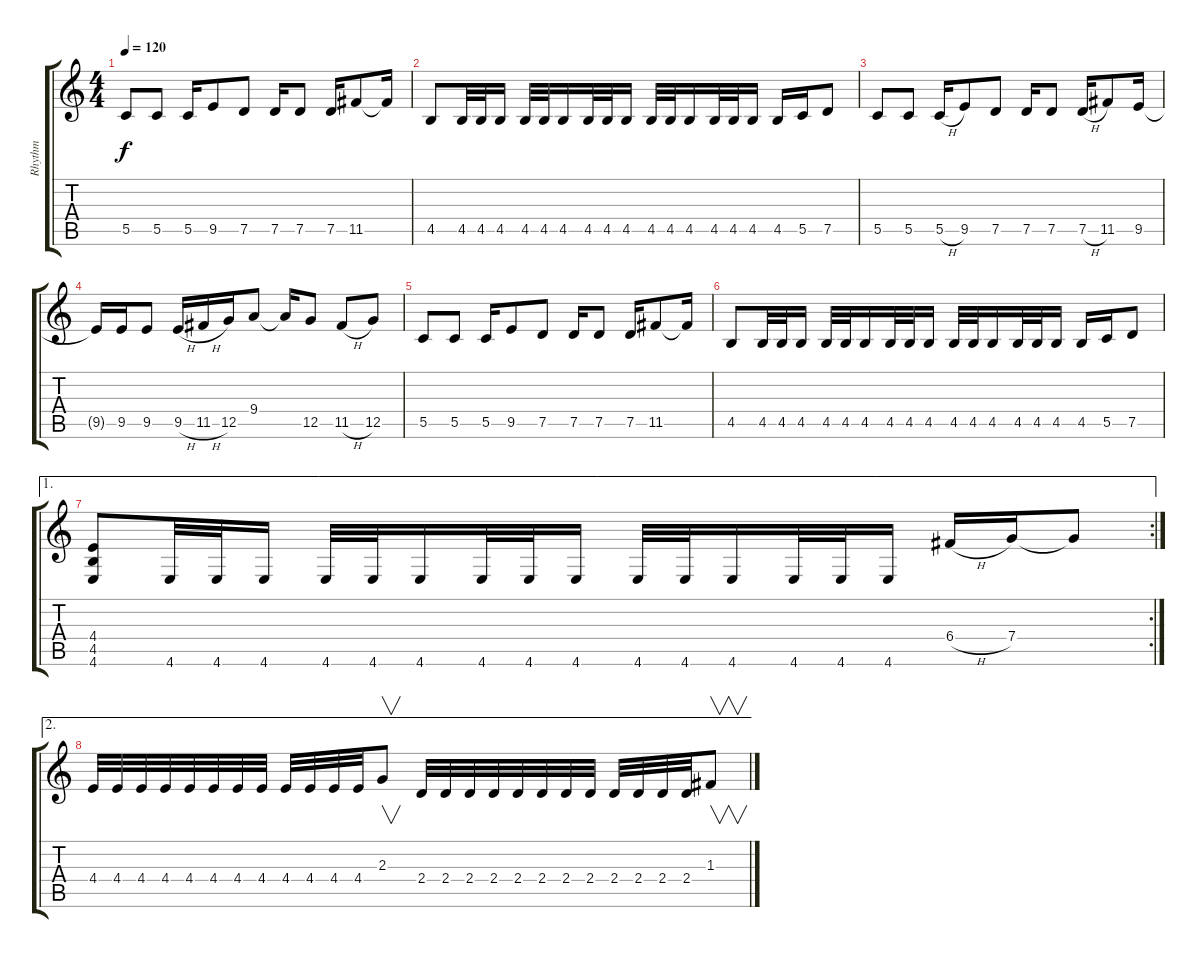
\track ("Rhythm" "Rhythm") {instrument overdrivenguitar}
\staff {score tabs}
\tuning (D4 A3 F3 C3 G2 C2) {hide}
\ts (4 4)
\tempo 120
\clef g2
\ks c
5.5.8{dy f} 5.5.8 5.5.16 9.5.8 7.5.8 7.5.16 7.5.8 7.5.16 11.5.8 11.5{t}.16 |
4.5.8 4.5.32 4.5.32 4.5.16 4.5.32 4.5.32 4.5.16 4.5.32 4.5.32 4.5.16 4.5.32 4.5.32 4.5.16 4.5.32 4.5.32 4.5.16 4.5.16 5.5.16 7.5.8 |
5.5.8 5.5.8 5.5{h}.16 9.5.8 7.5.8 7.5.16 7.5.8 7.5{h}.16 11.5.8 9.5.16 |
9.5{t}.16 9.5.16 9.5.8 9.5{h}.16 11.5{h}.16 12.5.16 9.4.8 9.4{t}.16 12.5.8 11.5{h}.8 12.5.8 |
5.5.8 5.5.8 5.5.16 9.5.8 7.5.8 7.5.16 7.5.8 7.5.16 11.5.8 11.5{t}.16 |
4.5.8 4.5.32 4.5.32 4.5.16 4.5.32 4.5.32 4.5.16 4.5.32 4.5.32 4.5.16 4.5.32 4.5.32 4.5.16 4.5.32 4.5.32 4.5.16 4.5.16 5.5.16 7.5.8 |
\ae 1
\rc 2
(4.4 4.5 4.6).8 4.6.32 4.6.32 4.6.16 4.6.32 4.6.32 4.6.16 4.6.32 4.6.32 4.6.16 4.6.32 4.6.32 4.6.16 4.6.32 4.6.32 4.6.16 6.4{h}.16 7.4.16 7.4{t}.8 |
\ae 2
4.4.32 4.4.32 4.4.32 4.4.32 4.4.32 4.4.32 4.4.32 4.4.32 4.4.32 4.4.32 4.4.32 4.4.32 2.3.8{v} 2.4.32 2.4.32 2.4.32 2.4.32 2.4.32 2.4.32 2.4.32 2.4.32 2.4.32 2.4.32 2.4.32 2.4.32 1.3.8{v}
